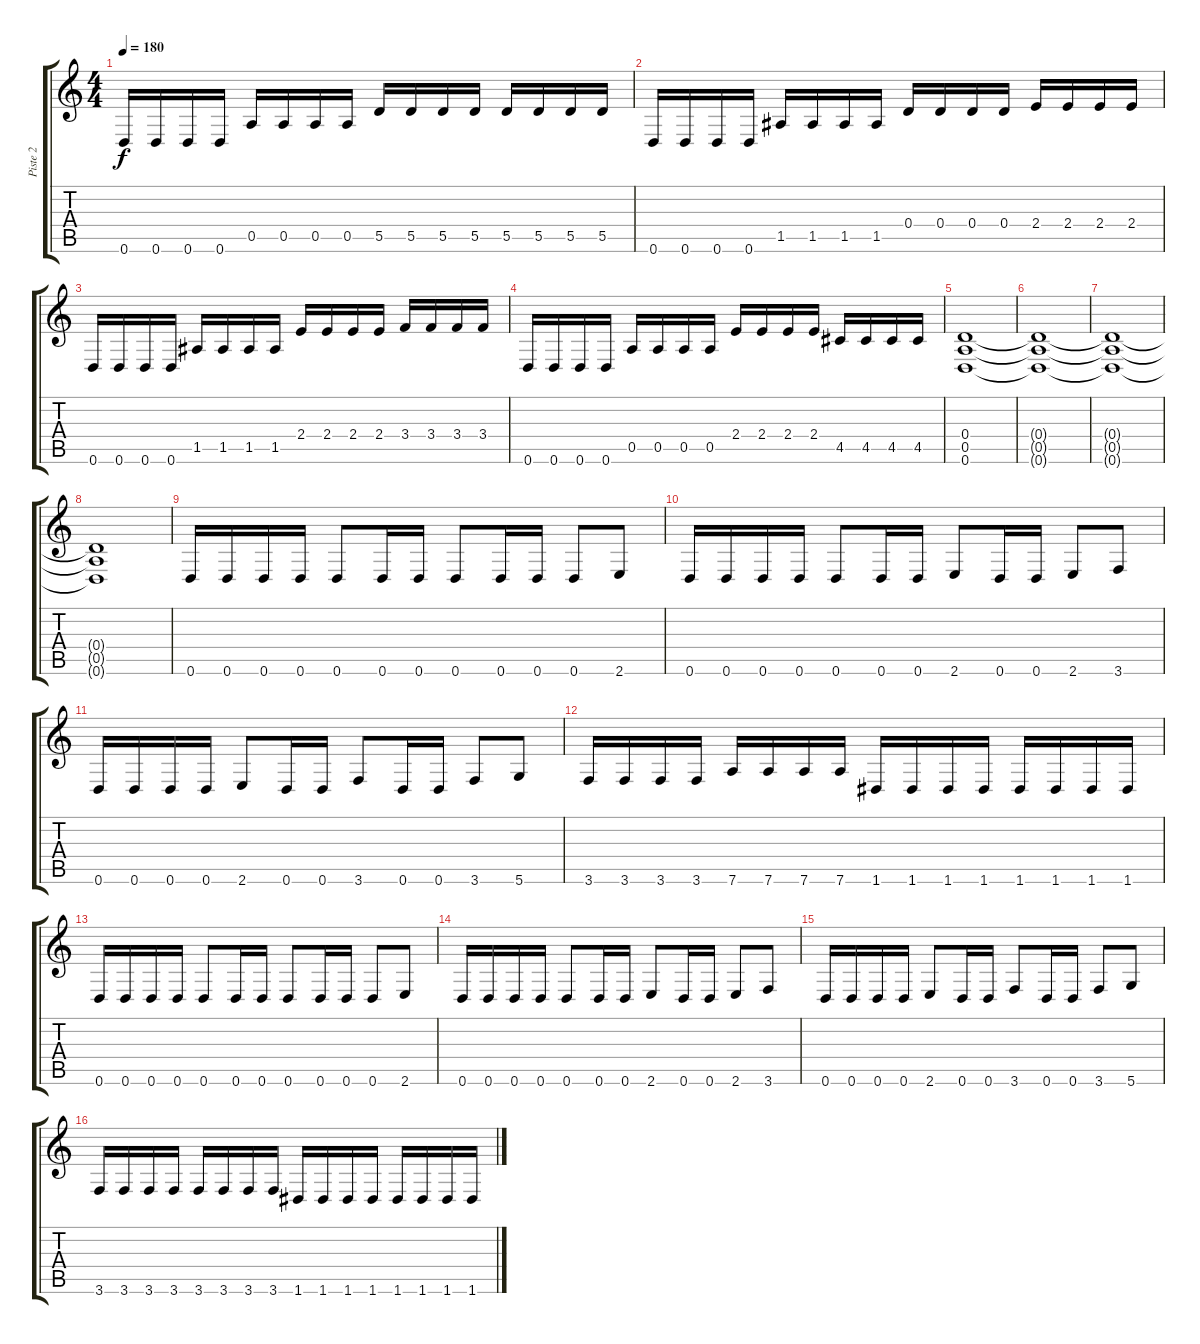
\track ("Piste 2" "Piste 2") {instrument distortionguitar}
\staff {score tabs}
\tuning (E4 B3 G3 D3 A2 D2) {hide}
\ts (4 4)
\tempo 180
\clef g2
\ks c
0.6.16{dy f} 0.6.16 0.6.16 0.6.16 0.5.16 0.5.16 0.5.16 0.5.16 5.5.16 5.5.16 5.5.16 5.5.16 5.5.16 5.5.16 5.5.16 5.5.16 |
0.6.16 0.6.16 0.6.16 0.6.16 1.5.16 1.5.16 1.5.16 1.5.16 0.4.16 0.4.16 0.4.16 0.4.16 2.4.16 2.4.16 2.4.16 2.4.16 |
0.6.16 0.6.16 0.6.16 0.6.16 1.5.16 1.5.16 1.5.16 1.5.16 2.4.16 2.4.16 2.4.16 2.4.16 3.4.16 3.4.16 3.4.16 3.4.16 |
0.6.16 0.6.16 0.6.16 0.6.16 0.5.16 0.5.16 0.5.16 0.5.16 2.4.16 2.4.16 2.4.16 2.4.16 4.5.16 4.5.16 4.5.16 4.5.16 |
(0.4 0.5 0.6).1 |
(0.4{t} 0.5{t} 0.6{t}).1 |
(0.4{t} 0.5{t} 0.6{t}).1 |
(0.4{t} 0.5{t} 0.6{t}).1 |
0.6.16 0.6.16 0.6.16 0.6.16 0.6.8 0.6.16 0.6.16 0.6.8 0.6.16 0.6.16 0.6.8 2.6.8 |
0.6.16 0.6.16 0.6.16 0.6.16 0.6.8 0.6.16 0.6.16 2.6.8 0.6.16 0.6.16 2.6.8 3.6.8 |
0.6.16 0.6.16 0.6.16 0.6.16 2.6.8 0.6.16 0.6.16 3.6.8 0.6.16 0.6.16 3.6.8 5.6.8 |
3.6.16 3.6.16 3.6.16 3.6.16 7.6.16 7.6.16 7.6.16 7.6.16 1.6.16 1.6.16 1.6.16 1.6.16 1.6.16 1.6.16 1.6.16 1.6.16 |
0.6.16 0.6.16 0.6.16 0.6.16 0.6.8 0.6.16 0.6.16 0.6.8 0.6.16 0.6.16 0.6.8 2.6.8 |
0.6.16 0.6.16 0.6.16 0.6.16 0.6.8 0.6.16 0.6.16 2.6.8 0.6.16 0.6.16 2.6.8 3.6.8 |
0.6.16 0.6.16 0.6.16 0.6.16 2.6.8 0.6.16 0.6.16 3.6.8 0.6.16 0.6.16 3.6.8 5.6.8 |
3.6.16 3.6.16 3.6.16 3.6.16 3.6.16 3.6.16 3.6.16 3.6.16 1.6.16 1.6.16 1.6.16 1.6.16 1.6.16 1.6.16 1.6.16 1.6.16
